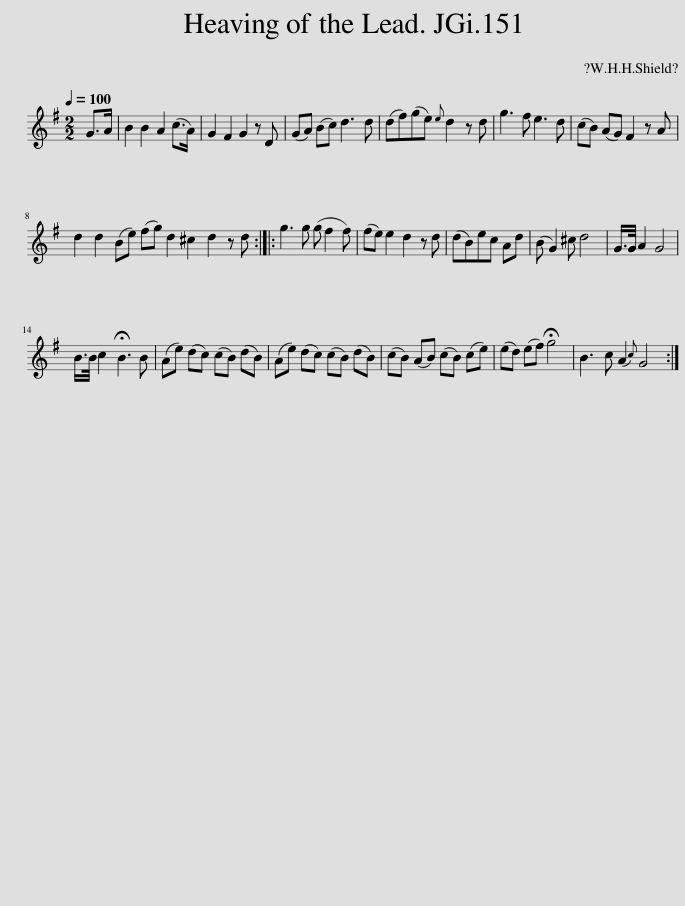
X:1
L:1/8
Q:1/4=100
M:2/2
I:linebreak $
K:G
V:1 treble
V:1
 G>A | B2 B2 A2 (c>A) | G2 F2 G2 z D | (GA) (Bc) d3 d | (df)(ge){e} d2 z d | %5
 g3 f e3 d | (cB) (AG) F2 z A |$ d2 d2 (Be) (fg) d2 ^c2 d2 z d :: g3 g (g f2 f) | (fe) e2 d2 z d | %10
 (dB)ec Ad | (B G2) ^c d4 | G/>G/ A2 G4 |$ B/>B/ c2 !fermata!B3 B | (Ae) (dc) (cB) (dB) | %15
 (Ae) (dc) (cB) (dB) | (cB) (AB) (cB) (ce) | (ed) (ef) !fermata!g4 | B3 c (A2{c)} G4 :| %19
